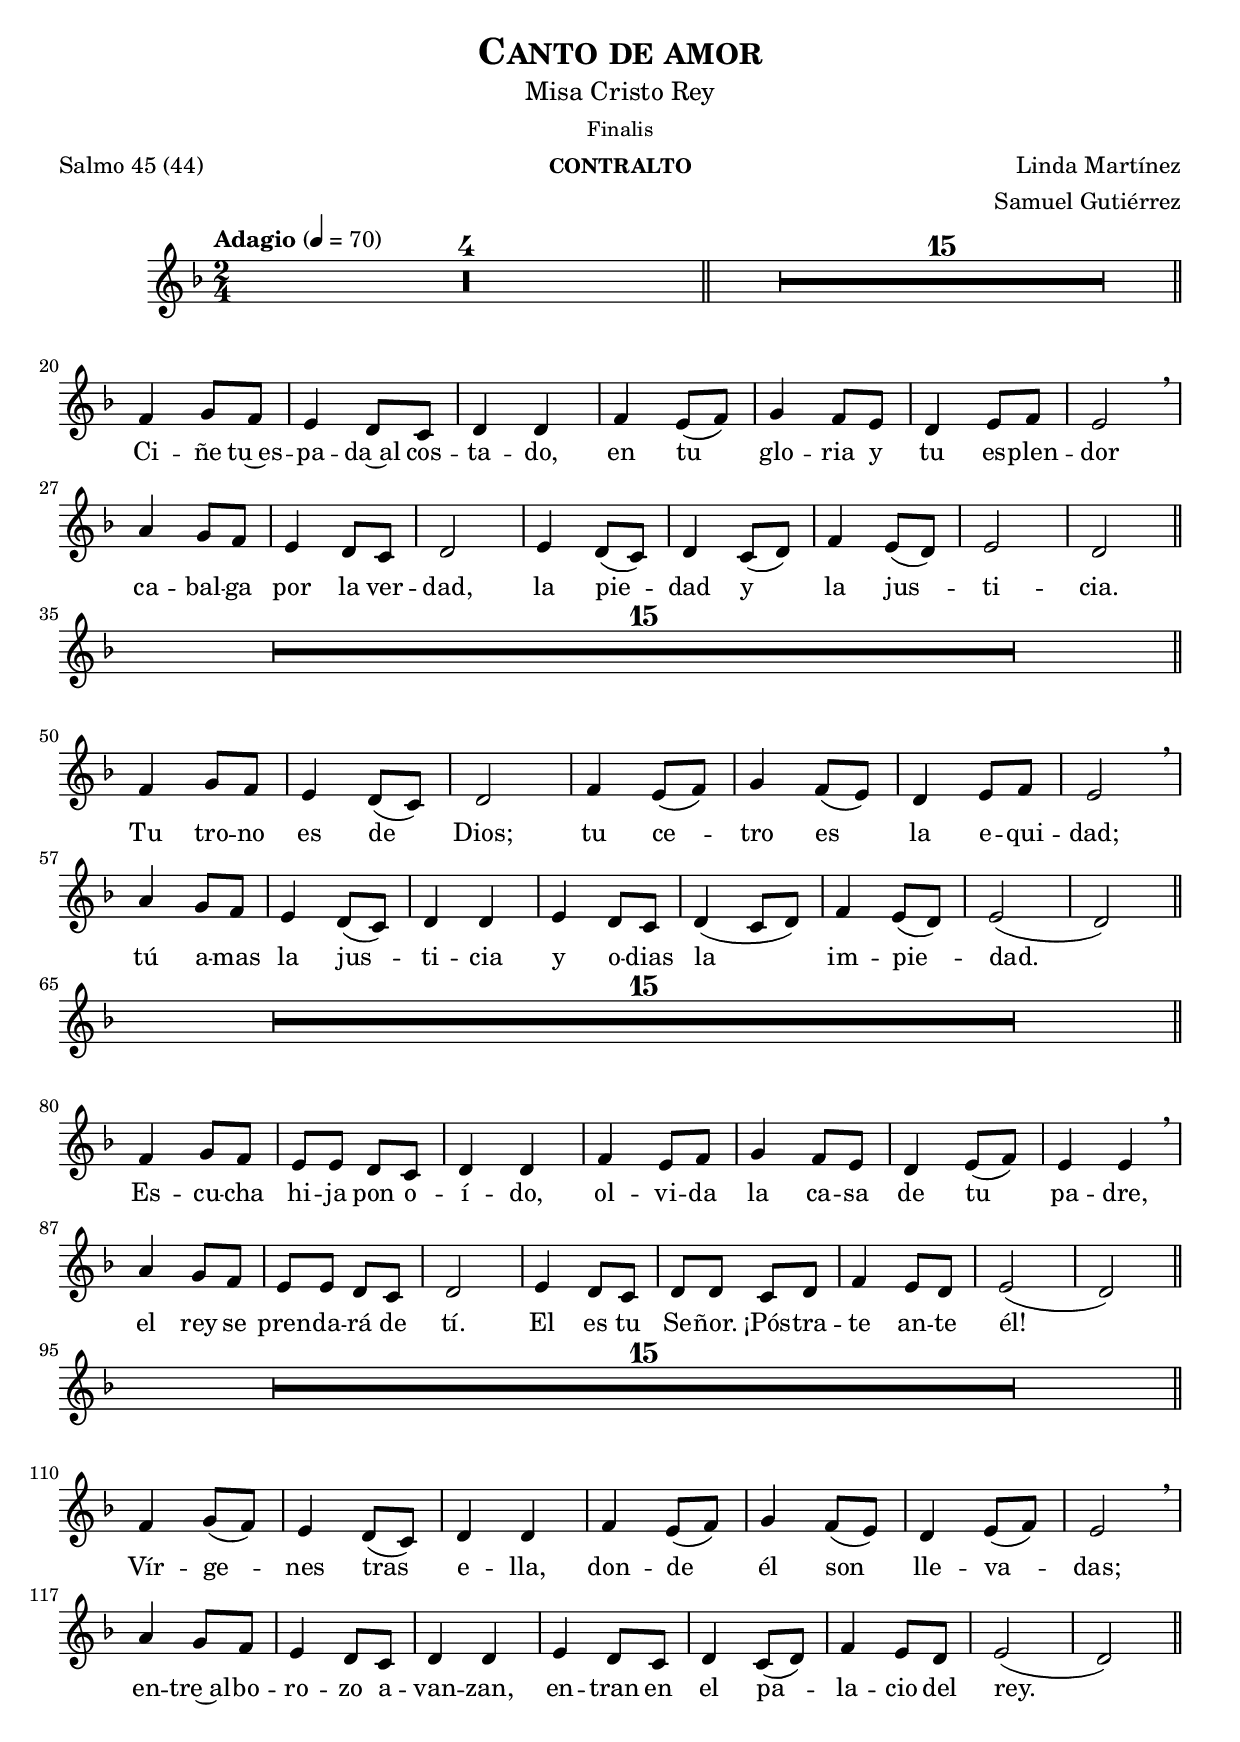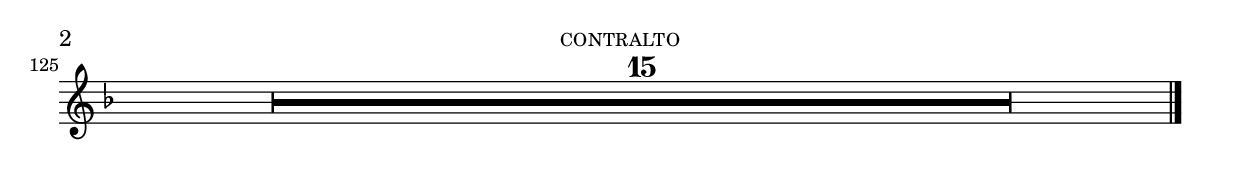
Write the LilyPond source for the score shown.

% *************************************************************************************
%	Madre de la iglesia - Melody inspired by the compositions of Mons Marco Frisina
%   	Music and accompaniment by serachsam
% *************************************************************************************
\language "espanol"
\version "2.23.2"

% --- Global parameters
particle = 1
jump = \break

% --- Includes
\include "global.ily"
alto_music = \relative do' {
  \compressEmptyMeasures
  \dynamicUp

  R2*4 | % 4
  R2*15 | #(if (= particle 1) jump "") % 19
  fa4 sol8 fa |
  mi4 re8 do |
  re4 re |
  fa4 mi8( fa) |
  sol4 fa8 mi |
  re4 mi8 fa |
  mi2 \breathe | #(if (= particle 1) jump "") % 26
  la4 sol8 fa |
  mi4 re8 do |
  re2 |
  mi4 re8( do) |
  re4 do8( re) |
  fa4 mi8( re) |
  mi2 |
  re2 | #(if (= particle 1) jump "") % 34
  R2*15 | #(if (= particle 1) jump "") % 49
  fa4 sol8 fa |
  mi4 re8( do) |
  re2 |
  fa4 mi8( fa) |
  sol4 fa8( mi) |
  re4 mi8 fa |
  mi2 \breathe | #(if (= particle 1) jump "") % 56
  la4 sol8 fa |
  mi4 re8( do) |
  re4 re |
  mi4 re8 do |
  re4( do8 re) |
  fa4 mi8( re) |
  mi2( |
  re2) | #(if (= particle 1) jump "") % 64
  R2*15 | #(if (= particle 1) jump "") % 79
  fa4 sol8 fa |
  mi8 mi re8 do |
  re4 re |
  fa4 mi8 fa |
  sol4 fa8 mi |
  re4 mi8( fa) |
  mi4 mi \breathe | #(if (= particle 1) jump "") % 86
  la4 sol8 fa |
  mi8 mi re8 do |
  re2 |
  mi4 re8 do |
  re8 re do8 re |
  fa4 mi8 re |
  mi2( |
  re2) | #(if (= particle 1) jump "") % 94
  R2*15 | #(if (= particle 1) jump "") % 119
  fa4 sol8( fa) |
  mi4 re8( do) |
  re4 re |
  fa4 mi8( fa) |
  sol4 fa8( mi) |
  re4 mi8( fa) |
  mi2 \breathe | #(if (= particle 1) jump "") % 116
  la4 sol8 fa |
  mi4 re8 do |
  re4 re |
  mi4 re8 do |
  re4 do8( re) |
  fa4 mi8 re |
  mi2( |
  re2) | #(if (= particle 1) jump "") % 124
  R2*15 |
}

alto_lyrics = \lyricmode {
  Ci -- ñe tu~es -- pa -- da~al cos -- ta -- do,
  en tu glo -- ria y tu es -- plen -- dor
  ca -- bal -- ga por la ver -- dad,
  la pie -- dad y la jus -- ti -- cia.

  Tu tro -- no es de Dios;
  tu ce -- tro es la e -- qui -- dad;
  tú a -- mas la jus -- ti -- cia
  y o -- dias la im -- pie -- dad.

  Es -- cu -- cha hi -- ja pon o -- í -- do,
  ol -- vi -- da la ca -- sa de tu pa -- dre,
  el rey se pren -- da -- rá de tí.
  El es tu Se -- ñor. ¡Pós -- tra -- te an -- te él!

  Vír -- ge -- nes tras e -- lla,
  don -- de él son lle -- va -- das;
  en -- tre~al -- bo -- ro -- zo a -- van -- zan,
  en -- tran en el pa -- la -- cio del rey.
}


% --- Global size
% #(set-global-staff-size 20)

% --- Header
\header {
  title = \markup{\smallCaps \title}
  subtitle = \markup{\medium \subtitle}
  subsubtitle = \markup{\medium \subsubtitle}
  instrument = \markup{\caps "contralto"}
  poet = \markup{\left-column{\poet}}
  composer = \markup{\right-column {\autor \arranger}}
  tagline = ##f
  breakbefore = ##t
}

% --- Music

% --- Harmony

% --- Sheet
\score {
  <<
    \new Staff { <<
      \set Staff.midiInstrument = #"clarinet"
      \new Voice = "alto" { << \global \alto_music >> }
      \new Lyrics \lyricsto "alto" { \alto_lyrics }
    >> }
  >>
  \midi { }
  \layout { }
}

% --- Paper
\paper{
  #(set-default-paper-size "letter")
}
